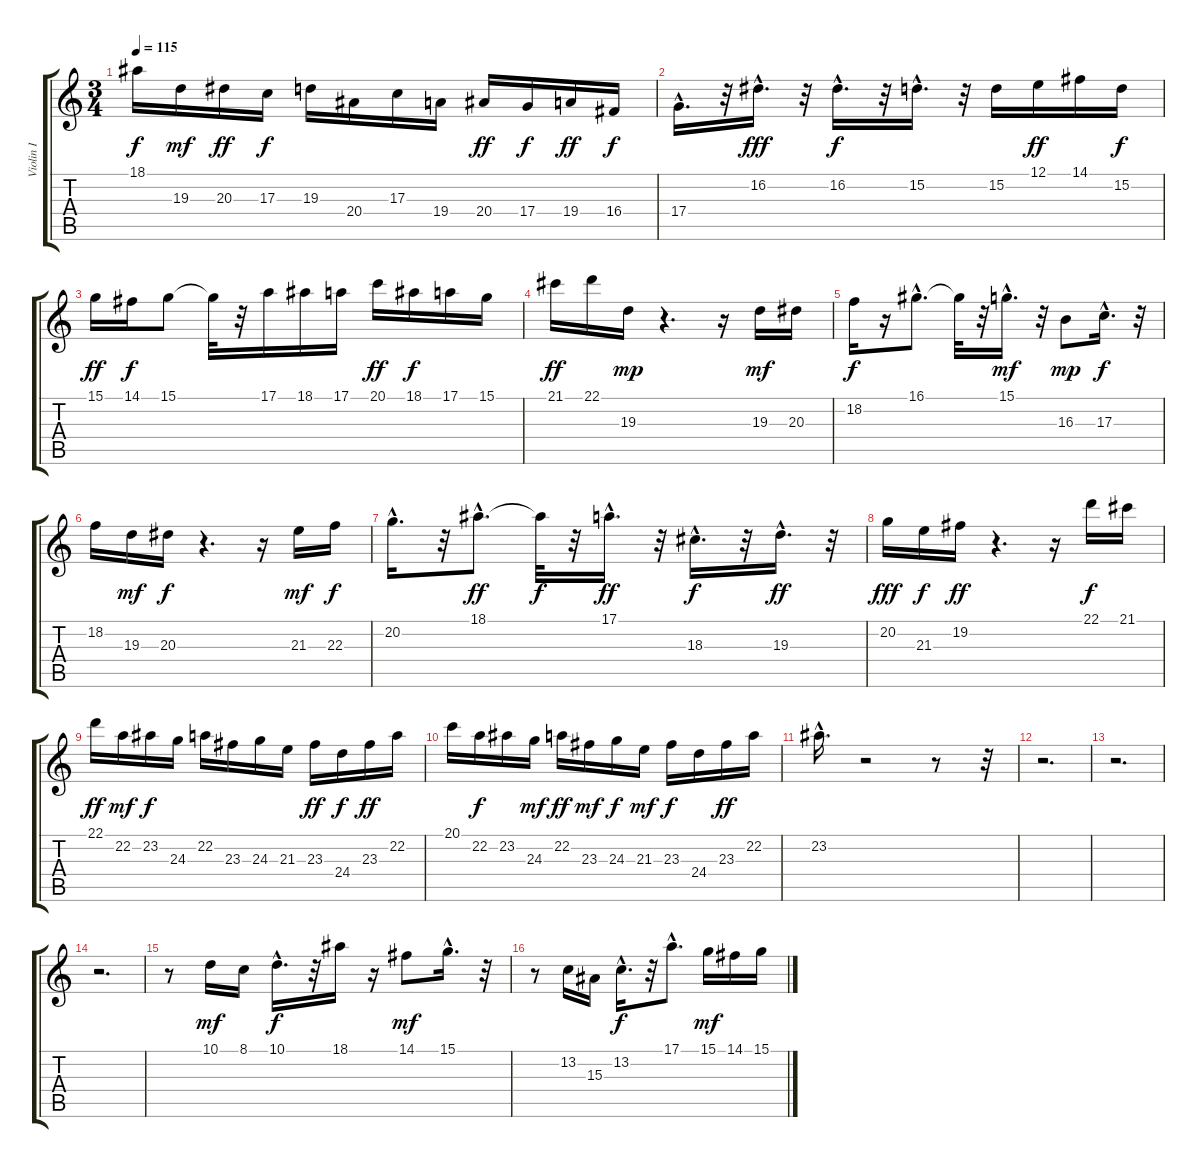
\track ("Violin I" "Violin I") {instrument violin}
\staff {score tabs}
\tuning (E4 B3 G3 D3 A2 E2) {hide}
\ts (3 4)
\tempo 115
\clef g2
\ks c
18.1.16{dy f} 19.3.16{dy mf} 20.3.16{dy ff} 17.3.16{dy f} 19.3.16 20.4.16 17.3.16 19.4.16 20.4.16{dy ff} 17.4.16{dy f} 19.4.16{dy ff} 16.4.16{dy f} |
17.4{hac}.16{d} r.32 16.2{hac}.16{d dy fff} r.32 16.2{hac}.16{d dy f} r.32 15.2{hac}.16{d} r.32 15.2.16 12.1.16{dy ff} 14.1.16 15.2.16{dy f} |
15.1.16{dy ff} 14.1.16{dy f} 15.1.8 15.1{t}.32 r.32 17.1.16 18.1.16 17.1.16 20.1.16{dy ff} 18.1.16{dy f} 17.1.16 15.1.16 |
21.1.16{dy ff} 22.1.16 19.3.16{dy mp} r.4{d} r.16 19.3.16{dy mf} 20.3.16 |
18.2.16{dy f} r.16 16.1{hac}.8{d} 16.1{t}.32 r.32 15.1{hac}.16{d dy mf} r.32 16.3.8{dy mp} 17.3{hac}.16{d dy f} r.32 |
18.2.16 19.3.16{dy mf} 20.3.16{dy f} r.4{d} r.16 21.3.16{dy mf} 22.3.16{dy f} |
20.2{hac}.16{d} r.32 18.1{hac}.8{d dy ff} 18.1{t}.32{dy f} r.32 17.1{hac}.16{d dy ff} r.32 18.3{hac}.16{d dy f} r.32 19.3{hac}.16{d dy ff} r.32 |
20.2.16{dy fff} 21.3.16{dy f} 19.2.16{dy ff} r.4{d} r.16 22.1.16{dy f} 21.1.16 |
22.1.16{dy ff} 22.2.16{dy mf} 23.2.16{dy f} 24.3.16 22.2.16 23.3.16 24.3.16 21.3.16 23.3.16{dy ff} 24.4.16{dy f} 23.3.16{dy ff} 22.2.16 |
20.1.16 22.2.16{dy f} 23.2.16 24.3.16{dy mf} 22.2.16{dy ff} 23.3.16{dy mf} 24.3.16{dy f} 21.3.16{dy mf} 23.3.16{dy f} 24.4.16 23.3.16{dy ff} 22.2.16 |
23.2{hac}.16{d} r.2 r.8 r.32 |
r.2{d} |
r.2{d} |
r.2{d} |
r.8 10.1.16{dy mf} 8.1.16 10.1{hac}.16{d dy f} r.32 18.1.16 r.16 14.1.8{dy mf} 15.1{hac}.16{d} r.32 |
r.8 13.2.16 15.3.16 13.2{hac}.16{d dy f} r.32 17.1{hac}.8{d} 15.1.16{dy mf} 14.1.16 15.1.16
